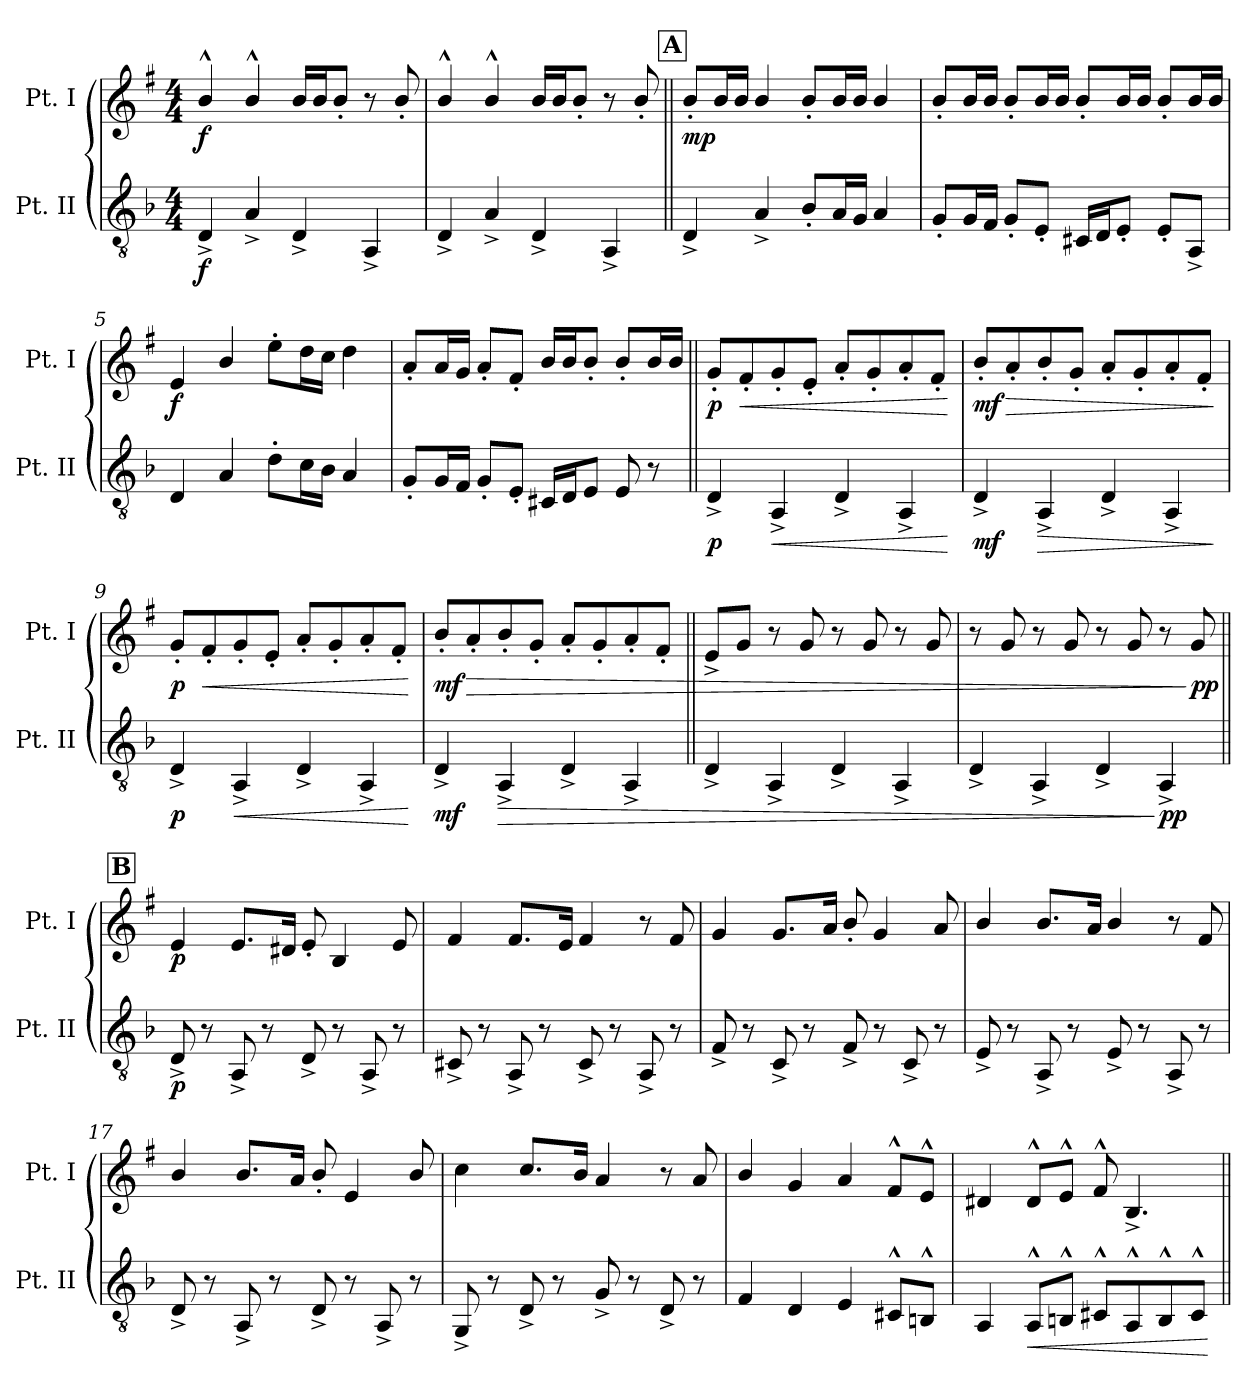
**kern	**dynam	**kern	**dynam
*part2	*part2	*part1	*part1
*staff2	*staff2	*staff1	*staff1
*I"Pt. II	*	*I"Pt. I	*
*I'Pt. II	*	*I'Pt. I	*
*clefGv2	*	*clefG2	*
*	*	*ITrd1c2	*
*k[b-]	*	*k[b-]	*
*M4/4	*	*M4/4	*
=1	=1	=1	=1
!	!LO:DY:b	!	!LO:DY:b
4D^/	f	4a^^/	f
4A^/	.	4a^^/	.
4D^/	.	16a/LL	.
.	.	16a/J	.
.	.	8a'/J	.
4AA^/	.	8r	.
.	.	8a'/	.
=2	=2	=2	=2
4D^/	.	4a^^/	.
4A^/	.	4a^^/	.
4D^/	.	16a/LL	.
.	.	16a/J	.
.	.	8a'/J	.
4AA^/	.	8r	.
.	.	8a'/	.
!!LO:REH:place=s1:a:B:fs=14:t=A
=3||	=3||	=3||	=3||
!	!	!	!LO:DY:b
4D^/	.	8a'/L	mp
.	.	16a/L	.
.	.	16a/JJ	.
4A^/	.	4a/	.
8B-'/L	.	8a'/L	.
16A/L	.	16a/L	.
16G/JJ	.	16a/JJ	.
4A/	.	4a/	.
=4	=4	=4	=4
8G'/L	.	8a'/L	.
16G/L	.	16a/L	.
16F/JJ	.	16a/JJ	.
8G'/L	.	8a'/L	.
8E'/J	.	16a/L	.
.	.	16a/JJ	.
16C#X/LL	.	8a'/L	.
16D/J	.	.	.
8E'/J	.	16a/L	.
.	.	16a/JJ	.
8E'/L	.	8a'/L	.
8AA^/J	.	16a/L	.
.	.	16a/JJ	.
=5	=5	=5	=5
!	!	!	!LO:DY:b
4D/	.	4d/	f
4A/	.	4a/	.
8d'\L	.	8dd'\L	.
16c\L	.	16cc\L	.
16B-\JJ	.	16b-\JJ	.
4A/	.	4cc\	.
=6	=6	=6	=6
8G'/L	.	8g'/L	.
16G/L	.	16g/L	.
16F/JJ	.	16f/JJ	.
8G'/L	.	8g'/L	.
8E'/J	.	8e'/J	.
16C#X/LL	.	16a/LL	.
16D/J	.	16a/J	.
8E/J	.	8a'/J	.
8E/	.	8a'/L	.
8r	.	16a/L	.
.	.	16a/JJ	.
=7||	=7||	=7||	=7||
!	!LO:DY:b	!	!LO:DY:b
4D^/	p	8f'/L	p
!	!	!	!LO:HP:b
.	.	8e'/	<
!	!LO:HP:b	!	!
4AA^/	<	8f'/	.
.	.	8d'/J	.
4D^/	.	8g'/L	.
.	.	8f'/	.
4AA^/	.	8g'/	.
.	.	8e'/J	.
.	[	.	[
=8	=8	=8	=8
!	!LO:DY:b	!	!LO:DY:b
4D^/	mf	8a'/L	mf
!	!	!	!LO:HP:b
.	.	8g'/	>
!	!LO:HP:b	!	!
4AA^/	>	8a'/	.
.	.	8f'/J	.
4D^/	.	8g'/L	.
.	.	8f'/	.
4AA^/	.	8g'/	.
.	.	8e'/J	.
.	]	.	]
=9	=9	=9	=9
!	!LO:DY:b	!	!LO:DY:b
4D^/	p	8f'/L	p
!	!	!	!LO:HP:b
.	.	8e'/	<
!	!LO:HP:b	!	!
4AA^/	<	8f'/	.
.	.	8d'/J	.
4D^/	.	8g'/L	.
.	.	8f'/	.
4AA^/	.	8g'/	.
.	.	8e'/J	.
.	[	.	[
=10	=10	=10	=10
!	!LO:DY:b	!	!LO:DY:b
4D^/	mf	8a'/L	mf
!	!	!	!LO:HP:b
.	.	8g'/	>
!	!LO:HP:b	!	!
4AA^/	>	8a'/	.
.	.	8f'/J	.
4D^/	.	8g'/L	.
.	.	8f'/	.
4AA^/	.	8g'/	.
.	.	8e'/J	.
=11||	=11||	=11||	=11||
4D^/	.	8d^/L	.
.	.	8f/J	.
4AA^/	.	8r	.
.	.	8f/	.
4D^/	.	8r	.
.	.	8f/	.
4AA^/	.	8r	.
.	.	8f/	.
=12	=12	=12	=12
4D^/	.	8r	.
.	.	8f/	.
4AA^/	.	8r	.
.	.	8f/	.
4D^/	.	8r	.
.	.	8f/	.
!	!LO:DY:n=1:b	!	!
4AA^/	] pp	8r	.
!	!	!	!LO:DY:n=1:b
.	.	8f/	] pp
!!LO:REH:place=s1:a:B:fs=14:t=B
=13||	=13||	=13||	=13||
!	!LO:DY:b	!	!LO:DY:b
8D^/	p	4d/	p
8r	.	.	.
8AA^/	.	8.d/L	.
8r	.	.	.
.	.	16c#X/Jk	.
8D^/	.	8d'/	.
8r	.	4A/	.
8AA^/	.	.	.
8r	.	8d/	.
=14	=14	=14	=14
8C#X^/	.	4e/	.
8r	.	.	.
8AA^/	.	8.e/L	.
8r	.	.	.
.	.	16d/Jk	.
8C#^/	.	4e/	.
8r	.	.	.
8AA^/	.	8r	.
8r	.	8e/	.
=15	=15	=15	=15
8F^/	.	4f/	.
8r	.	.	.
8C^/	.	8.f/L	.
8r	.	.	.
.	.	16g/Jk	.
8F^/	.	8a'/	.
8r	.	4f/	.
8C^/	.	.	.
8r	.	8g/	.
=16	=16	=16	=16
8E^/	.	4a/	.
8r	.	.	.
8AA^/	.	8.a/L	.
8r	.	.	.
.	.	16g/Jk	.
8E^/	.	4a/	.
8r	.	.	.
8AA^/	.	8r	.
8r	.	8e/	.
=17	=17	=17	=17
8D^/	.	4a/	.
8r	.	.	.
8AA^/	.	8.a/L	.
8r	.	.	.
.	.	16g/Jk	.
8D^/	.	8a'/	.
8r	.	4d/	.
8AA^/	.	.	.
8r	.	8a/	.
=18	=18	=18	=18
8GG^/	.	4b-\	.
8r	.	.	.
8D^/	.	8.b-/L	.
8r	.	.	.
.	.	16a/Jk	.
8G^/	.	4g/	.
8r	.	.	.
8D^/	.	8r	.
8r	.	8g/	.
=19	=19	=19	=19
4F/	.	4a/	.
4D/	.	4f/	.
4E/	.	4g/	.
8C#X^^/L	.	8e^^/L	.
8BBn^^/J	.	8d^^/J	.
=20	=20	=20	=20
4AA/	.	4c#X/	.
!	!LO:HP:b	!	!
8AA^^/L	<	8c#^^/L	.
8BBn^^/J	.	8d^^/J	.
8C#X^^/L	.	8e^^/	.
8AA^^/	.	4.A^/	.
8BB^^/	.	.	.
8C#^^/J	.	.	.
.	[	.	.
=||	=||	=||	=||
*-	*-	*-	*-
